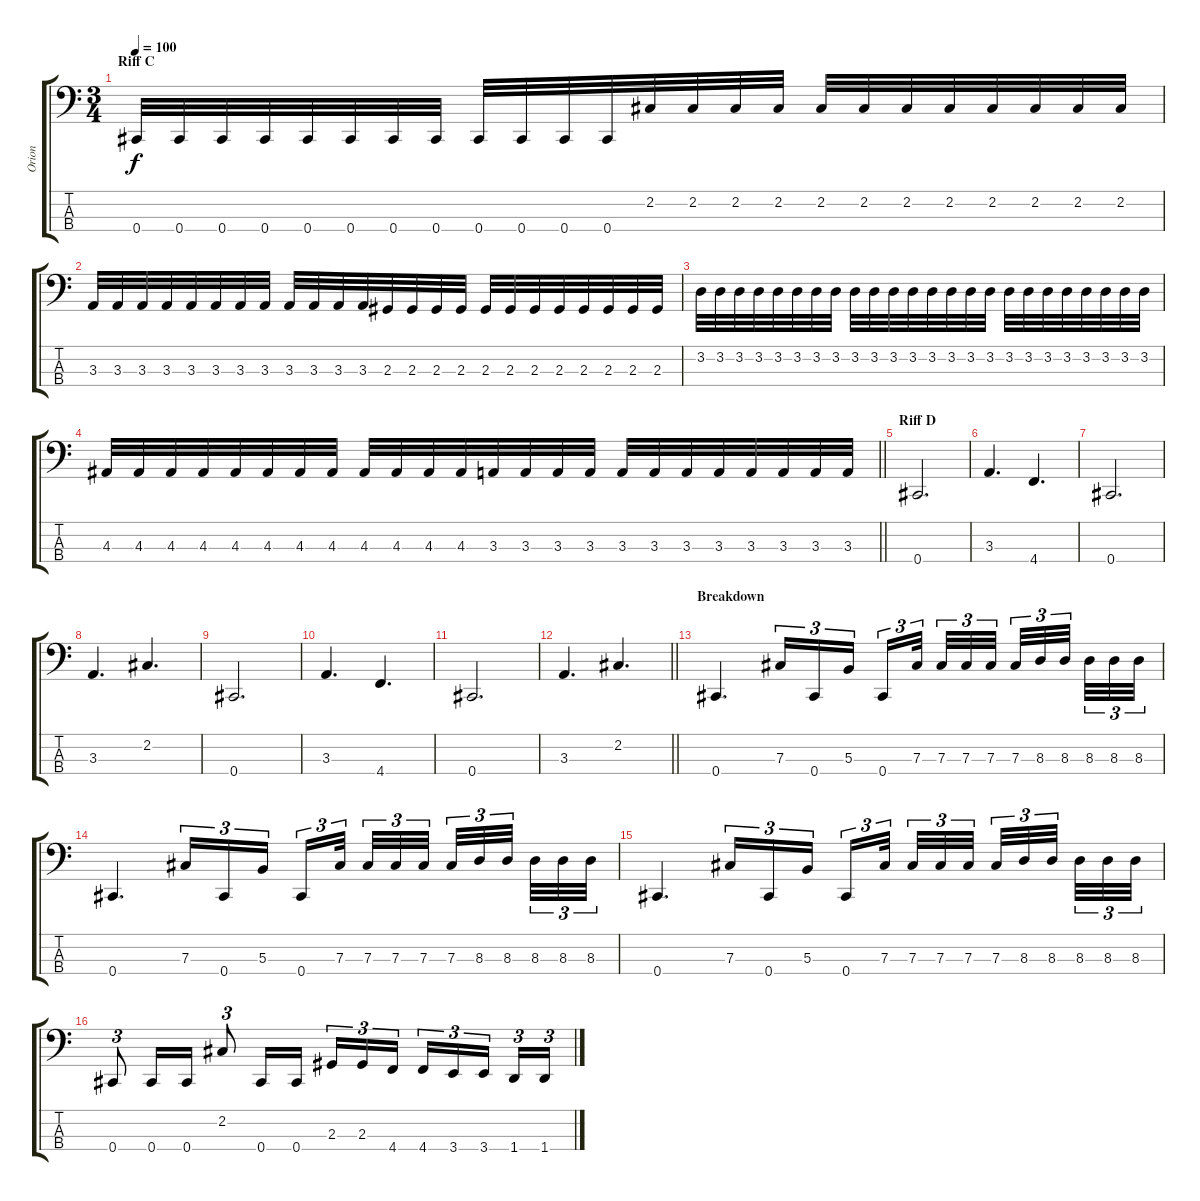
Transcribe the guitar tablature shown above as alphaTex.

\track ("Orion" "Orion") {instrument electricbasspick}
\staff {score tabs}
\tuning (E2 B1 Gb1 Db1) {hide}
\ts (3 4)
\section ("" "Riff C")
\tempo 100
\clef f4
\ks c
0.4.32{dy f} 0.4.32 0.4.32 0.4.32 0.4.32 0.4.32 0.4.32 0.4.32 0.4.32 0.4.32 0.4.32 0.4.32 2.2.32 2.2.32 2.2.32 2.2.32 2.2.32 2.2.32 2.2.32 2.2.32 2.2.32 2.2.32 2.2.32 2.2.32 |
3.3.32 3.3.32 3.3.32 3.3.32 3.3.32 3.3.32 3.3.32 3.3.32 3.3.32 3.3.32 3.3.32 3.3.32 2.3.32 2.3.32 2.3.32 2.3.32 2.3.32 2.3.32 2.3.32 2.3.32 2.3.32 2.3.32 2.3.32 2.3.32 |
3.2.32 3.2.32 3.2.32 3.2.32 3.2.32 3.2.32 3.2.32 3.2.32 3.2.32 3.2.32 3.2.32 3.2.32 3.2.32 3.2.32 3.2.32 3.2.32 3.2.32 3.2.32 3.2.32 3.2.32 3.2.32 3.2.32 3.2.32 3.2.32 |
\barLineRight lightlight
4.3.32 4.3.32 4.3.32 4.3.32 4.3.32 4.3.32 4.3.32 4.3.32 4.3.32 4.3.32 4.3.32 4.3.32 3.3.32 3.3.32 3.3.32 3.3.32 3.3.32 3.3.32 3.3.32 3.3.32 3.3.32 3.3.32 3.3.32 3.3.32 |
\section ("" "Riff D")
0.4.2{d} |
3.3.4{d} 4.4.4{d} |
0.4.2{d} |
3.3.4{d} 2.2.4{d} |
0.4.2{d} |
3.3.4{d} 4.4.4{d} |
0.4.2{d} |
\barLineRight lightlight
3.3.4{d} 2.2.4{d} |
\section ("" "Breakdown")
0.4.4{d} 7.3.16{tu (3 2)} 0.4.16{tu (3 2)} 5.3.16{tu (3 2)} 0.4.16{tu (3 2)} 7.3.32{tu (3 2) beam splitsecondary} 7.3.32{tu (3 2)} 7.3.32{tu (3 2)} 7.3.32{tu (3 2) beam splitsecondary} 7.3.32{tu (3 2)} 8.3.32{tu (3 2)} 8.3.32{tu (3 2) beam splitsecondary} 8.3.32{tu (3 2)} 8.3.32{tu (3 2)} 8.3.32{tu (3 2)} |
0.4.4{d} 7.3.16{tu (3 2)} 0.4.16{tu (3 2)} 5.3.16{tu (3 2)} 0.4.16{tu (3 2)} 7.3.32{tu (3 2) beam splitsecondary} 7.3.32{tu (3 2)} 7.3.32{tu (3 2)} 7.3.32{tu (3 2) beam splitsecondary} 7.3.32{tu (3 2)} 8.3.32{tu (3 2)} 8.3.32{tu (3 2) beam splitsecondary} 8.3.32{tu (3 2)} 8.3.32{tu (3 2)} 8.3.32{tu (3 2)} |
0.4.4{d} 7.3.16{tu (3 2)} 0.4.16{tu (3 2)} 5.3.16{tu (3 2)} 0.4.16{tu (3 2)} 7.3.32{tu (3 2) beam splitsecondary} 7.3.32{tu (3 2)} 7.3.32{tu (3 2)} 7.3.32{tu (3 2) beam splitsecondary} 7.3.32{tu (3 2)} 8.3.32{tu (3 2)} 8.3.32{tu (3 2) beam splitsecondary} 8.3.32{tu (3 2)} 8.3.32{tu (3 2)} 8.3.32{tu (3 2)} |
0.4.8{tu (3 2)} 0.4.16 0.4.16 2.2.8{tu (3 2)} 0.4.16 0.4.16{beam splitsecondary} 2.3.16{tu (3 2)} 2.3.16{tu (3 2)} 4.4.16{tu (3 2) beam splitsecondary} 4.4.16{tu (3 2)} 3.4.16{tu (3 2)} 3.4.16{tu (3 2) beam splitsecondary} 1.4.16{tu (3 2)} 1.4.16{tu (3 2)}
